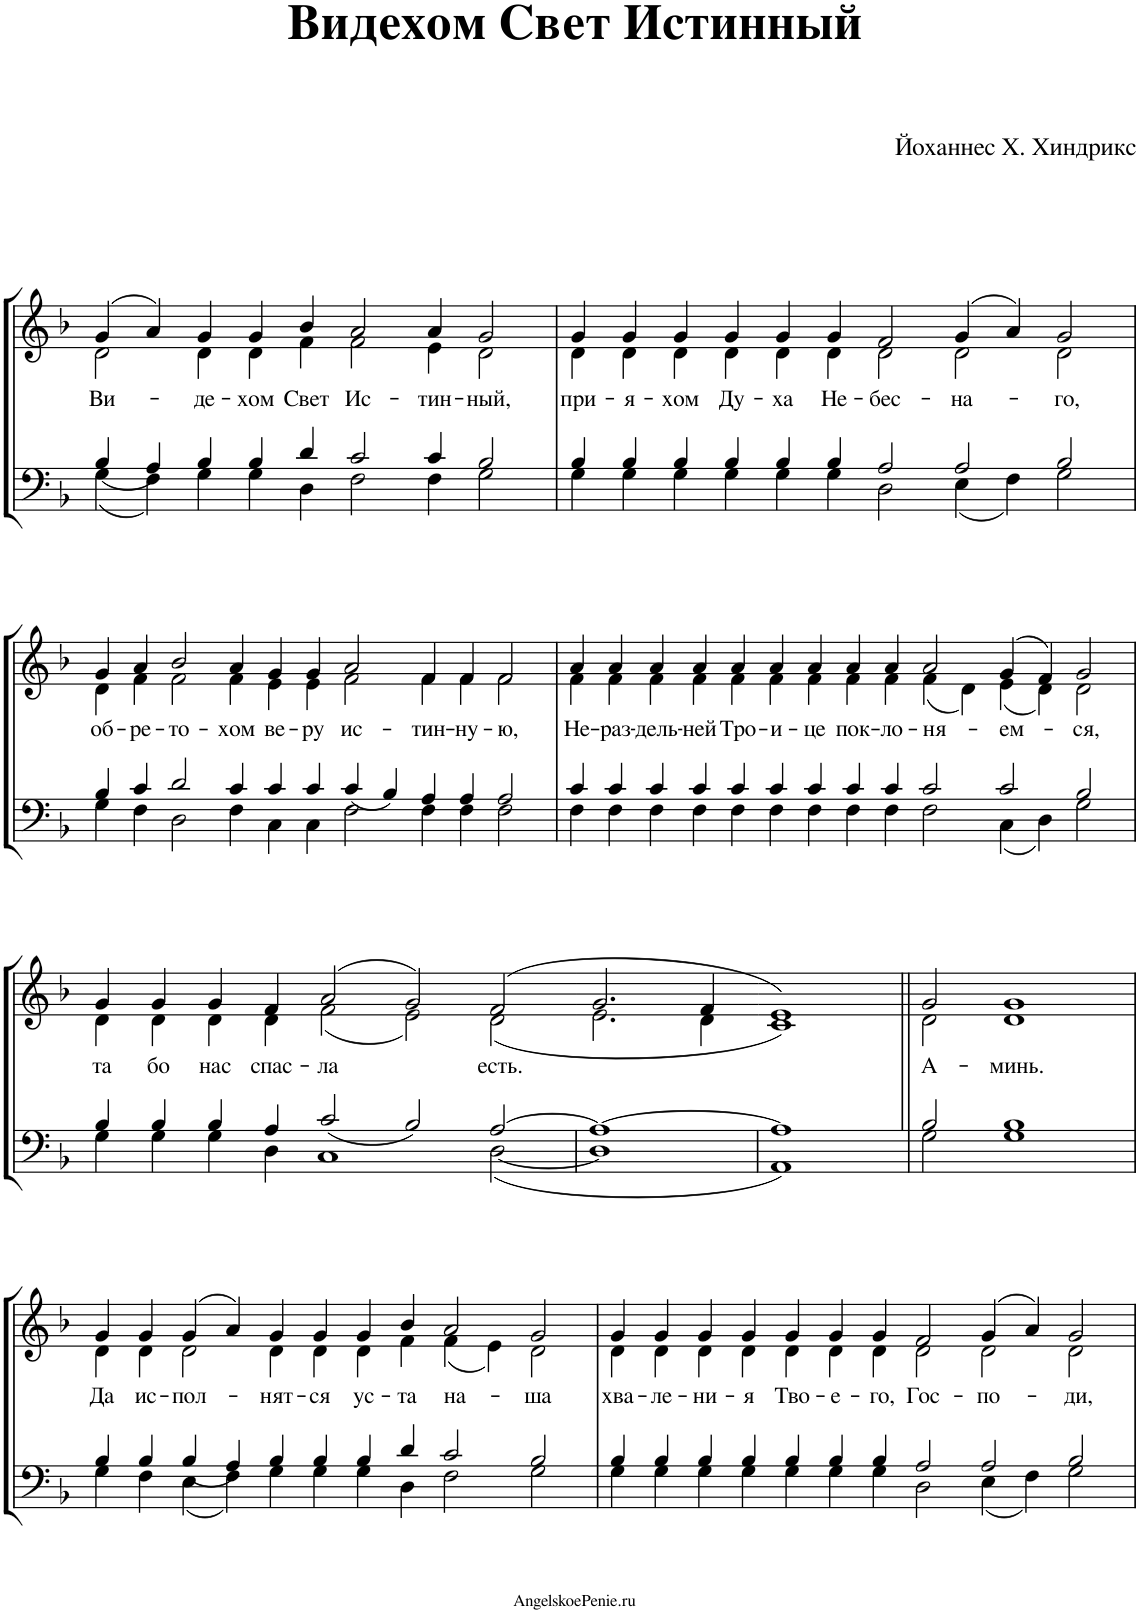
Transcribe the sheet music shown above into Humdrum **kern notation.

**kern	**kern	**text
*part1	*part1	*part1
*staff2	*staff1	*staff1
*I"Piano	*	*
*I'Pno.	*	*
*clefF4	*clefG2	*
*k[b-]	*k[b-]	*
*M63/4	*M63/4	*
=1	=1	=1
*^	*^	*
*	*^	*	*	*
!	!	!	!	!	!LO:LY:b
000ryy	4B-/	4G\	(4g/	2d\	Ви-
.	4A/	4F\	4a/)	.	.
!	!	!	!	!	!LO:LY:b
.	4B-/	4G\	4g/	4d\	-де-
!	!	!	!	!	!LO:LY:b
.	4B-/	4G\	4g/	4d\	-хом
!	!	!	!	!	!LO:LY:b
.	4d/	4D\	4b-/	4f\	Свет
!	!	!	!	!	!LO:LY:b
.	2c/	2F\	2a/	2f\	Ис-
!	!	!	!	!	!LO:LY:b
.	4c/	4F\	4a/	4e\	-тин-
!	!	!	!	!	!LO:LY:b
.	2B-/	2G\	2g/	2d\	-ный,
.	1ryy	1ryy	000ryy	000ryy	.
.	1ryy	1ryy	.	.	.
.	1ryy	1ryy	.	.	.
.	1ryy	1ryy	.	.	.
.	1ryy	1ryy	.	.	.
.	1ryy	1ryy	.	.	.
4%31ryy	.	.	.	.	.
.	1ryy	1ryy	.	.	.
.	1ryy	1ryy	.	.	.
.	1ryy	1ryy	00ryy	00ryy	.
.	1ryy	1ryy	.	.	.
.	1ryy	1ryy	.	.	.
.	1ryy	1ryy	.	.	.
.	1ryy	1ryy	1ryy	1ryy	.
.	4ryy	4ryy	4ryy	4ryy	.
=2	=2	=2	=2	=2	=2
!	!	!	!	!	!LO:LY:b
000ryy	4B-/	4G\	4g/	4d\	при-
!	!	!	!	!	!LO:LY:b
.	4B-/	4G\	4g/	4d\	-я-
!	!	!	!	!	!LO:LY:b
.	4B-/	4G\	4g/	4d\	-хом
!	!	!	!	!	!LO:LY:b
.	4B-/	4G\	4g/	4d\	Ду-
!	!	!	!	!	!LO:LY:b
.	4B-/	4G\	4g/	4d\	-ха
!	!	!	!	!	!LO:LY:b
.	4B-/	4G\	4g/	4d\	Не-
!	!	!	!	!	!LO:LY:b
.	2A/	2D\	2f/	2d\	-бес-
!	!	!	!	!	!LO:LY:b
.	2A/	4E\	(4g/	2d\	-на-
.	.	4F\	4a/)	.	.
!	!	!	!	!	!LO:LY:b
.	2B-/	2G\	2g/	2d\	-го,
.	1ryy	1ryy	000ryy	000ryy	.
.	1ryy	1ryy	.	.	.
.	1ryy	1ryy	.	.	.
.	1ryy	1ryy	.	.	.
.	1ryy	1ryy	.	.	.
4%31ryy	1ryy	1ryy	.	.	.
.	1ryy	1ryy	.	.	.
.	1ryy	1ryy	.	.	.
.	1ryy	1ryy	00ryy	00ryy	.
.	4%15ryy	4%15ryy	.	.	.
.	.	.	2.ryy	2.ryy	.
!!LO:LB:g=z	!!
=3	=3	=3	=3	=3	=3
!	!	!	!	!	!LO:LY:b
000ryy	4B-/	4G\	4g/	4d\	об-
!	!	!	!	!	!LO:LY:b
.	4c/	4F\	4a/	4f\	-ре-
!	!	!	!	!	!LO:LY:b
.	2d/	2D\	2b-/	2f\	-то-
!	!	!	!	!	!LO:LY:b
.	4c/	4F\	4a/	4f\	-хом
!	!	!	!	!	!LO:LY:b
.	4c/	4C\	4g/	4e\	ве-
!	!	!	!	!	!LO:LY:b
.	4c/	4C\	4g/	4e\	-ру
!	!	!	!	!	!LO:LY:b
.	4c/	2F\	2a/	2f\	ис-
.	4B-/	.	.	.	.
!	!	!	!	!	!LO:LY:b
.	4A/	4F\	4f/	4f\	-тин-
!	!	!	!	!	!LO:LY:b
.	4A/	4F\	4f/	4f\	-ну-
!	!	!	!	!	!LO:LY:b
.	2A/	2F\	2f/	2f\	-ю,
.	1ryy	1ryy	000ryy	000ryy	.
.	1ryy	1ryy	.	.	.
.	1ryy	1ryy	.	.	.
.	1ryy	1ryy	.	.	.
.	1ryy	1ryy	.	.	.
4%31ryy	.	.	.	.	.
.	2%15ryy	2%15ryy	.	.	.
.	.	.	00ryy	00ryy	.
.	.	.	2ryy	2ryy	.
=4	=4	=4	=4	=4	=4
!	!	!	!	!	!LO:LY:b
000ryy	4c/	4F\	4a/	4f\	Не-
!	!	!	!	!	!LO:LY:b
.	4c/	4F\	4a/	4f\	-раз-
!	!	!	!	!	!LO:LY:b
.	4c/	4F\	4a/	4f\	-дель-
!	!	!	!	!	!LO:LY:b
.	4c/	4F\	4a/	4f\	-ней
!	!	!	!	!	!LO:LY:b
.	4c/	4F\	4a/	4f\	Тро-
!	!	!	!	!	!LO:LY:b
.	4c/	4F\	4a/	4f\	-и-
!	!	!	!	!	!LO:LY:b
.	4c/	4F\	4a/	4f\	-це
!	!	!	!	!	!LO:LY:b
.	4c/	4F\	4a/	4f\	пок-
!	!	!	!	!	!LO:LY:b
.	4c/	4F\	4a/	4f\	-ло-
!	!	!	!	!	!LO:LY:b
.	2c/	2F\	2a/	(4f\	-ня-
.	.	.	.	4d\)	.
!	!	!	!	!	!LO:LY:b
.	2c/	4C\	(4g/	(4e\	-ем-
.	.	4D\	4f/)	4d\)	.
!	!	!	!	!	!LO:LY:b
.	2B-/	2G\	2g/	2d\	-ся,
.	000.ryy	000.ryy	000.ryy	000.ryy	.
4%31ryy	.	.	.	.	.
!!LO:LB:g=z	!!
=5	=5	=5	=5	=5	=5
!	!	!	!	!	!LO:LY:b
000ryy	4B-/	4G\	4g/	4d\	та
!	!	!	!	!	!LO:LY:b
.	4B-/	4G\	4g/	4d\	бо
!	!	!	!	!	!LO:LY:b
.	4B-/	4G\	4g/	4d\	нас
!	!	!	!	!	!LO:LY:b
.	4A/	4D\	4f/	4d\	спас-
!	!	!	!	!	!LO:LY:b
.	2c/	1C	(2a/	(2f\	-ла
.	2B-/	.	2g/)	2e\)	.
!	!	!	!	!	!LO:LY:b
.	[2A/	[2D\	(2f/	(2d\	есть.
.	1ryy	1ryy	000ryy	000ryy	.
.	1ryy	1ryy	.	.	.
.	1ryy	1ryy	.	.	.
.	1ryy	1ryy	.	.	.
.	1ryy	1ryy	.	.	.
.	1ryy	1ryy	.	.	.
4%31ryy	.	.	.	.	.
.	1ryy	1ryy	.	.	.
.	1ryy	1ryy	.	.	.
.	1ryy	1ryy	00ryy	00ryy	.
.	1ryy	1ryy	.	.	.
.	1ryy	1ryy	.	.	.
.	1ryy	1ryy	.	.	.
.	1ryy	1ryy	1ryy	1ryy	.
.	4ryy	4ryy	4ryy	4ryy	.
=6-	=6-	=6-	=6-	=6-	=6-
000ryy	1A_	1D]	2.g/	2.e\	.
.	.	.	4f/	4d\	.
.	1ryy	1ryy	000ryy	000ryy	.
.	1ryy	1ryy	.	.	.
.	1ryy	1ryy	.	.	.
.	1ryy	1ryy	.	.	.
.	1ryy	1ryy	.	.	.
.	1ryy	1ryy	.	.	.
.	1ryy	1ryy	.	.	.
4%31ryy	1ryy	1ryy	.	.	.
.	1ryy	1ryy	00ryy	00ryy	.
.	1ryy	1ryy	.	.	.
.	1ryy	1ryy	.	.	.
.	4%15ryy	4%15ryy	.	.	.
.	.	.	0ryy	0ryy	.
.	.	.	2.ryy	2.ryy	.
=7-	=7-	=7-	=7-	=7-	=7-
000ryy	1A]	1AA	1e)	1c)	.
.	1ryy	1ryy	000ryy	000ryy	.
.	1ryy	1ryy	.	.	.
.	1ryy	1ryy	.	.	.
.	1ryy	1ryy	.	.	.
.	1ryy	1ryy	.	.	.
.	1ryy	1ryy	.	.	.
.	1ryy	1ryy	.	.	.
4%31ryy	1ryy	1ryy	.	.	.
.	1ryy	1ryy	00ryy	00ryy	.
.	1ryy	1ryy	.	.	.
.	1ryy	1ryy	.	.	.
.	4%15ryy	4%15ryy	.	.	.
.	.	.	0ryy	0ryy	.
.	.	.	2.ryy	2.ryy	.
=8||	=8||	=8||	=8||	=8||	=8||
!	!	!	!	!	!LO:LY:b
000ryy	2B-/	2G\	2g/	2d\	А-
!	!	!	!	!	!LO:LY:b
.	1B-	1G	1g	1d	-минь.
.	1ryy	1ryy	000ryy	000ryy	.
.	1ryy	1ryy	.	.	.
.	1ryy	1ryy	.	.	.
.	1ryy	1ryy	.	.	.
.	1ryy	1ryy	.	.	.
.	1ryy	1ryy	.	.	.
.	1ryy	1ryy	.	.	.
4%31ryy	.	.	.	.	.
.	1ryy	1ryy	.	.	.
.	1ryy	1ryy	00ryy	00ryy	.
.	1ryy	1ryy	.	.	.
.	1ryy	1ryy	.	.	.
.	1ryy	1ryy	.	.	.
.	1ryy	1ryy	0ryy	0ryy	.
.	1ryy	1ryy	.	.	.
.	4ryy	4ryy	4ryy	4ryy	.
!!LO:LB:g=z	!!
=9	=9	=9	=9	=9	=9
!	!	!	!	!	!LO:LY:b
000ryy	4B-/	4G\	4g/	4d\	Да
!	!	!	!	!	!LO:LY:b
.	4B-/	4F\	4g/	4d\	ис-
!	!	!	!	!	!LO:LY:b
.	4B-/	4E\	(4g/	2d\	-пол-
.	4A/	4F\	4a/)	.	.
!	!	!	!	!	!LO:LY:b
.	4B-/	4G\	4g/	4d\	-нят-
!	!	!	!	!	!LO:LY:b
.	4B-/	4G\	4g/	4d\	-ся
!	!	!	!	!	!LO:LY:b
.	4B-/	4G\	4g/	4d\	ус-
!	!	!	!	!	!LO:LY:b
.	4d/	4D\	4b-/	4f\	-та
!	!	!	!	!	!LO:LY:b
.	2c/	2F\	2a/	(4f\	на-
.	.	.	.	4e\)	.
!	!	!	!	!	!LO:LY:b
.	2B-/	2G\	2g/	2d\	-ша
.	1ryy	1ryy	000ryy	000ryy	.
.	1ryy	1ryy	.	.	.
.	1ryy	1ryy	.	.	.
.	1ryy	1ryy	.	.	.
.	1ryy	1ryy	.	.	.
4%31ryy	1ryy	1ryy	.	.	.
.	1ryy	1ryy	.	.	.
.	1ryy	1ryy	.	.	.
.	1ryy	1ryy	00ryy	00ryy	.
.	4%15ryy	4%15ryy	.	.	.
.	.	.	2.ryy	2.ryy	.
=10	=10	=10	=10	=10	=10
!	!	!	!	!	!LO:LY:b
000ryy	4B-/	4G\	4g/	4d\	хва-
!	!	!	!	!	!LO:LY:b
.	4B-/	4G\	4g/	4d\	-ле-
!	!	!	!	!	!LO:LY:b
.	4B-/	4G\	4g/	4d\	-ни-
!	!	!	!	!	!LO:LY:b
.	4B-/	4G\	4g/	4d\	-я
!	!	!	!	!	!LO:LY:b
.	4B-/	4G\	4g/	4d\	Тво-
!	!	!	!	!	!LO:LY:b
.	4B-/	4G\	4g/	4d\	-е-
!	!	!	!	!	!LO:LY:b
.	4B-/	4G\	4g/	4d\	-го,
!	!	!	!	!	!LO:LY:b
.	2A/	2D\	2f/	2d\	Гос-
!	!	!	!	!	!LO:LY:b
.	2A/	4E\	(4g/	2d\	-по-
.	.	4F\	4a/)	.	.
!	!	!	!	!	!LO:LY:b
.	2B-/	2G\	2g/	2d\	ди,
.	1ryy	1ryy	000ryy	000ryy	.
.	1ryy	1ryy	.	.	.
.	1ryy	1ryy	.	.	.
.	1ryy	1ryy	.	.	.
.	1ryy	1ryy	.	.	.
4%31ryy	.	.	.	.	.
.	2%15ryy	2%15ryy	.	.	.
.	.	.	00ryy	00ryy	.
.	.	.	2ryy	2ryy	.
*v	*v	*v	*	*	*
*	*v	*v	*
=	=	=
*-	*-	*-
